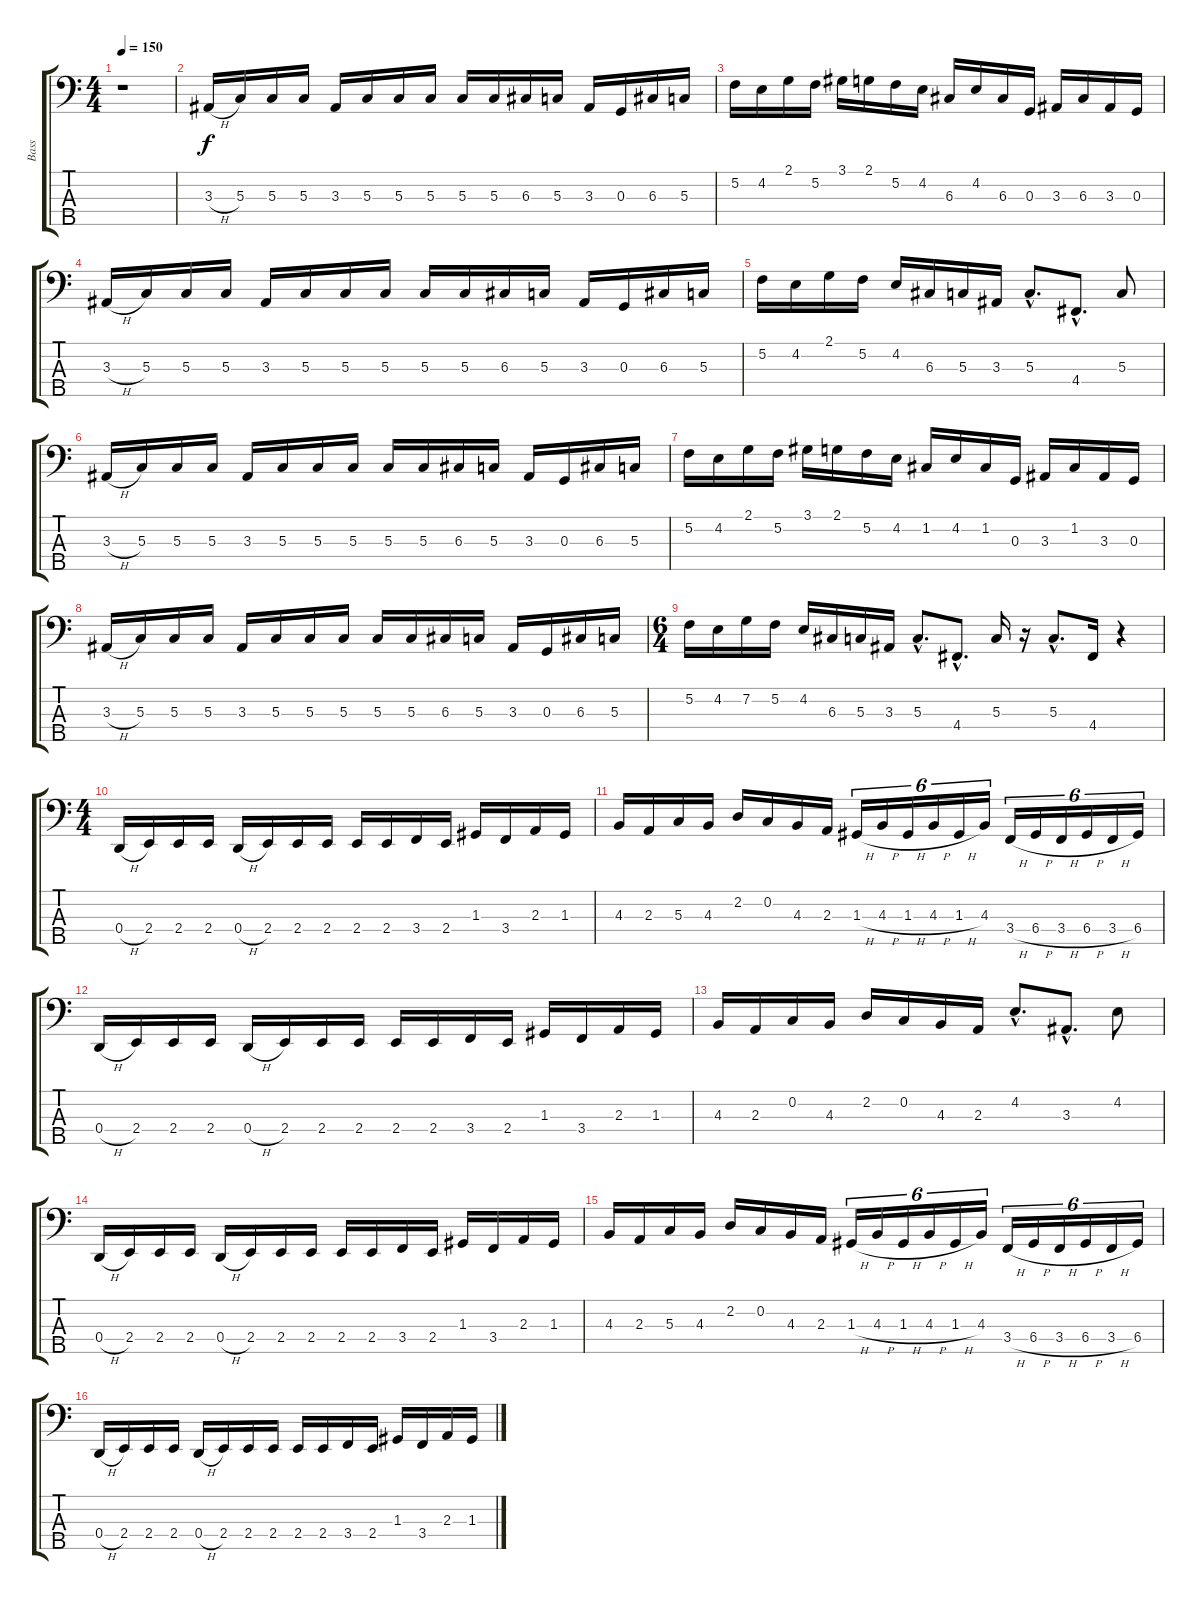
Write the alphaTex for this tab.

\track ("Bass" "Bass") {instrument electricbasspick}
\staff {score tabs}
\tuning (F2 C2 G1 D1 A0) {hide}
\ts (4 4)
\tempo 150
\clef f4
\ks c
r.1{dy f instrument electricbasspick} |
3.3{h}.16 5.3.16 5.3.16 5.3.16 3.3.16 5.3.16 5.3.16 5.3.16 5.3.16 5.3.16 6.3.16 5.3.16 3.3.16 0.3.16 6.3.16 5.3.16 |
5.2.16 4.2.16 2.1.16 5.2.16 3.1.16 2.1.16 5.2.16 4.2.16 6.3.16 4.2.16 6.3.16 0.3.16 3.3.16 6.3.16 3.3.16 0.3.16 |
3.3{h}.16 5.3.16 5.3.16 5.3.16 3.3.16 5.3.16 5.3.16 5.3.16 5.3.16 5.3.16 6.3.16 5.3.16 3.3.16 0.3.16 6.3.16 5.3.16 |
5.2.16 4.2.16 2.1.16 5.2.16 4.2.16 6.3.16 5.3.16 3.3.16 5.3{hac}.8{d} 4.4{hac}.8{d} 5.3.8 |
3.3{h}.16 5.3.16 5.3.16 5.3.16 3.3.16 5.3.16 5.3.16 5.3.16 5.3.16 5.3.16 6.3.16 5.3.16 3.3.16 0.3.16 6.3.16 5.3.16 |
5.2.16 4.2.16 2.1.16 5.2.16 3.1.16 2.1.16 5.2.16 4.2.16 1.2.16 4.2.16 1.2.16 0.3.16 3.3.16 1.2.16 3.3.16 0.3.16 |
3.3{h}.16 5.3.16 5.3.16 5.3.16 3.3.16 5.3.16 5.3.16 5.3.16 5.3.16 5.3.16 6.3.16 5.3.16 3.3.16 0.3.16 6.3.16 5.3.16 |
\ts (6 4)
5.2.16 4.2.16 7.2.16 5.2.16 4.2.16 6.3.16 5.3.16 3.3.16 5.3{hac}.8{d} 4.4{hac}.8{d} 5.3.16 r.16 5.3{hac}.8{d} 4.4.16 r.4 |
\ts (4 4)
0.4{h}.16 2.4.16 2.4.16 2.4.16 0.4{h}.16 2.4.16 2.4.16 2.4.16 2.4.16 2.4.16 3.4.16 2.4.16 1.3.16 3.4.16 2.3.16 1.3.16 |
4.3.16 2.3.16 5.3.16 4.3.16 2.2.16 0.2.16 4.3.16 2.3.16 1.3{h}.16{tu (6 4)} 4.3{h}.16{tu (6 4)} 1.3{h}.16{tu (6 4)} 4.3{h}.16{tu (6 4)} 1.3{h}.16{tu (6 4)} 4.3.16{tu (6 4)} 3.4{h}.16{tu (6 4)} 6.4{h}.16{tu (6 4)} 3.4{h}.16{tu (6 4)} 6.4{h}.16{tu (6 4)} 3.4{h}.16{tu (6 4)} 6.4.16{tu (6 4)} |
0.4{h}.16 2.4.16 2.4.16 2.4.16 0.4{h}.16 2.4.16 2.4.16 2.4.16 2.4.16 2.4.16 3.4.16 2.4.16 1.3.16 3.4.16 2.3.16 1.3.16 |
4.3.16 2.3.16 0.2.16 4.3.16 2.2.16 0.2.16 4.3.16 2.3.16 4.2{hac}.8{d} 3.3{hac}.8{d} 4.2.8 |
0.4{h}.16 2.4.16 2.4.16 2.4.16 0.4{h}.16 2.4.16 2.4.16 2.4.16 2.4.16 2.4.16 3.4.16 2.4.16 1.3.16 3.4.16 2.3.16 1.3.16 |
4.3.16 2.3.16 5.3.16 4.3.16 2.2.16 0.2.16 4.3.16 2.3.16 1.3{h}.16{tu (6 4)} 4.3{h}.16{tu (6 4)} 1.3{h}.16{tu (6 4)} 4.3{h}.16{tu (6 4)} 1.3{h}.16{tu (6 4)} 4.3.16{tu (6 4)} 3.4{h}.16{tu (6 4)} 6.4{h}.16{tu (6 4)} 3.4{h}.16{tu (6 4)} 6.4{h}.16{tu (6 4)} 3.4{h}.16{tu (6 4)} 6.4.16{tu (6 4)} |
0.4{h}.16 2.4.16 2.4.16 2.4.16 0.4{h}.16 2.4.16 2.4.16 2.4.16 2.4.16 2.4.16 3.4.16 2.4.16 1.3.16 3.4.16 2.3.16 1.3.16
